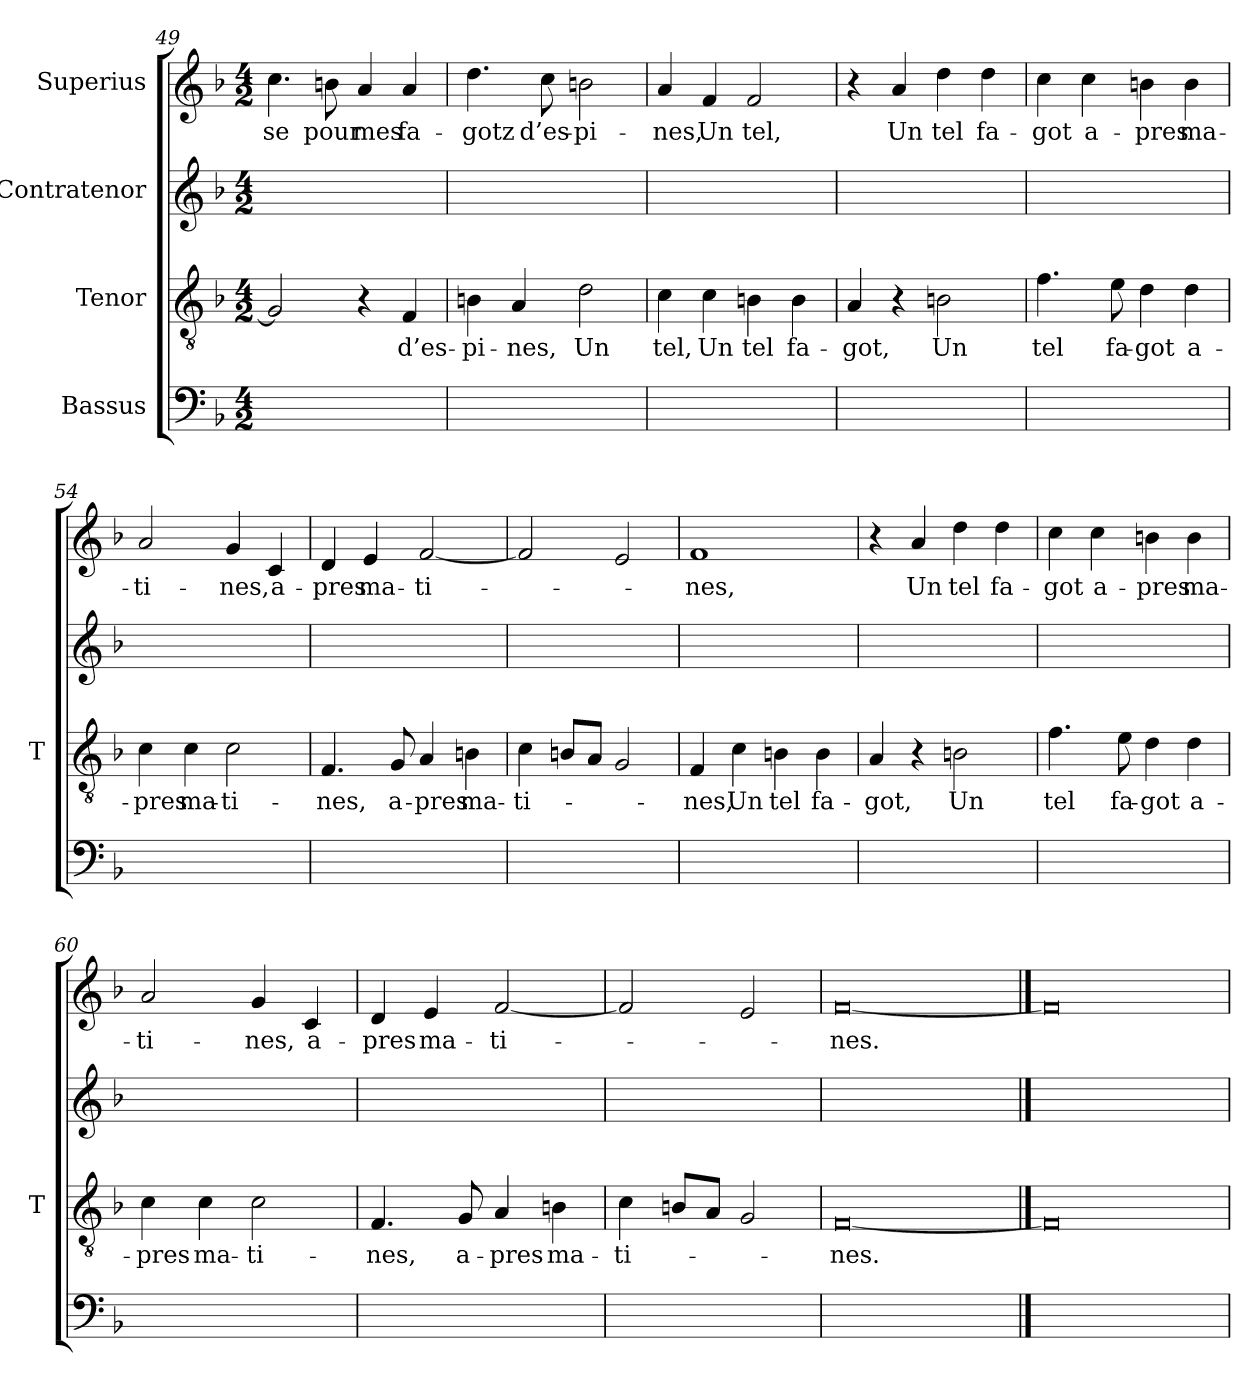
**kern	**kern	**text	**kern	**kern	**text
*part4	*part3	*part3	*part2	*part1	*part1
*staff4	*staff3	*staff3	*staff2	*staff1	*staff1
*I"Bassus	*I"Tenor	*	*I"Contratenor	*I"Superius	*
*	*I'T	*	*	*	*
*clefF4	*clefGv2	*	*clefG2	*clefG2	*
*k[b-]	*k[b-]	*	*k[b-]	*k[b-]	*
*M4/2	*M4/2	*	*M4/2	*M4/2	*
=49	=49	=49	=49	=49	=49
1ryy	2G]	.	1ryy	4.cc	-se
.	.	.	.	8bn	-pour
.	4r	.	.	4a	-mes
.	4F	d’es-	.	4a	fa-
=50	=50	=50	=50	=50	=50
1ryy	4Bn	pi-	1ryy	4.dd	-gotz
.	4A	-nes,	.	.	.
.	.	.	.	8cc	d’es-
.	2d	-Un	.	2bn	pi-
=51	=51	=51	=51	=51	=51
1ryy	4c	-tel,	1ryy	4a	-nes,
.	4c	-Un	.	4f	-Un
.	4Bn	-tel	.	2f	-tel,
.	4B	fa-	.	.	.
=52	=52	=52	=52	=52	=52
1ryy	4A	-got,	1ryy	4r	.
.	4r	.	.	4a	-Un
.	2Bn	-Un	.	4dd	-tel
.	.	.	.	4dd	fa-
=53	=53	=53	=53	=53	=53
1ryy	4.f	-tel	1ryy	4cc	-got
.	.	.	.	4cc	a-
.	8e	fa-	.	.	.
.	4d	-got	.	4bn	-pres
.	4d	a-	.	4b	ma-
=54	=54	=54	=54	=54	=54
1ryy	4c	-pres	1ryy	2a	ti-
.	4c	ma-	.	.	.
.	2c	ti-	.	4g	-nes,
.	.	.	.	4c	a-
=55	=55	=55	=55	=55	=55
1ryy	4.F	-nes,	1ryy	4d	-pres
.	.	.	.	4e	ma-
.	8G	a-	.	.	.
.	4A	-pres	.	[2f	ti-
.	4Bn	ma-	.	.	.
=56	=56	=56	=56	=56	=56
1ryy	4c	ti-	1ryy	2f]	.
.	8BnL	.	.	.	.
.	8AJ	.	.	.	.
.	2G	.	.	2e	.
=57	=57	=57	=57	=57	=57
1ryy	4F	-nes,	1ryy	1f	-nes,
.	4c	-Un	.	.	.
.	4Bn	-tel	.	.	.
.	4B	fa-	.	.	.
=58	=58	=58	=58	=58	=58
1ryy	4A	-got,	1ryy	4r	.
.	4r	.	.	4a	-Un
.	2Bn	-Un	.	4dd	-tel
.	.	.	.	4dd	fa-
=59	=59	=59	=59	=59	=59
1ryy	4.f	-tel	1ryy	4cc	-got
.	.	.	.	4cc	a-
.	8e	fa-	.	.	.
.	4d	-got	.	4bn	-pres
.	4d	a-	.	4b	ma-
=60	=60	=60	=60	=60	=60
1ryy	4c	-pres	1ryy	2a	ti-
.	4c	ma-	.	.	.
.	2c	ti-	.	4g	-nes,
.	.	.	.	4c	a-
=61	=61	=61	=61	=61	=61
1ryy	4.F	-nes,	1ryy	4d	-pres
.	.	.	.	4e	ma-
.	8G	a-	.	.	.
.	4A	-pres	.	[2f	ti-
.	4Bn	ma-	.	.	.
=62	=62	=62	=62	=62	=62
1ryy	4c	ti-	1ryy	2f]	.
.	8BnL	.	.	.	.
.	8AJ	.	.	.	.
.	2G	.	.	2e	.
=63	=63	=63	=63	=63	=63
0ryy	[0F	-nes.	0ryy	[0f	-nes.
==64	==64	==64	==64	==64	==64
0ryy	0F]	.	0ryy	0f]	.
=	=	=	=	=	=
*-	*-	*-	*-	*-	*-
